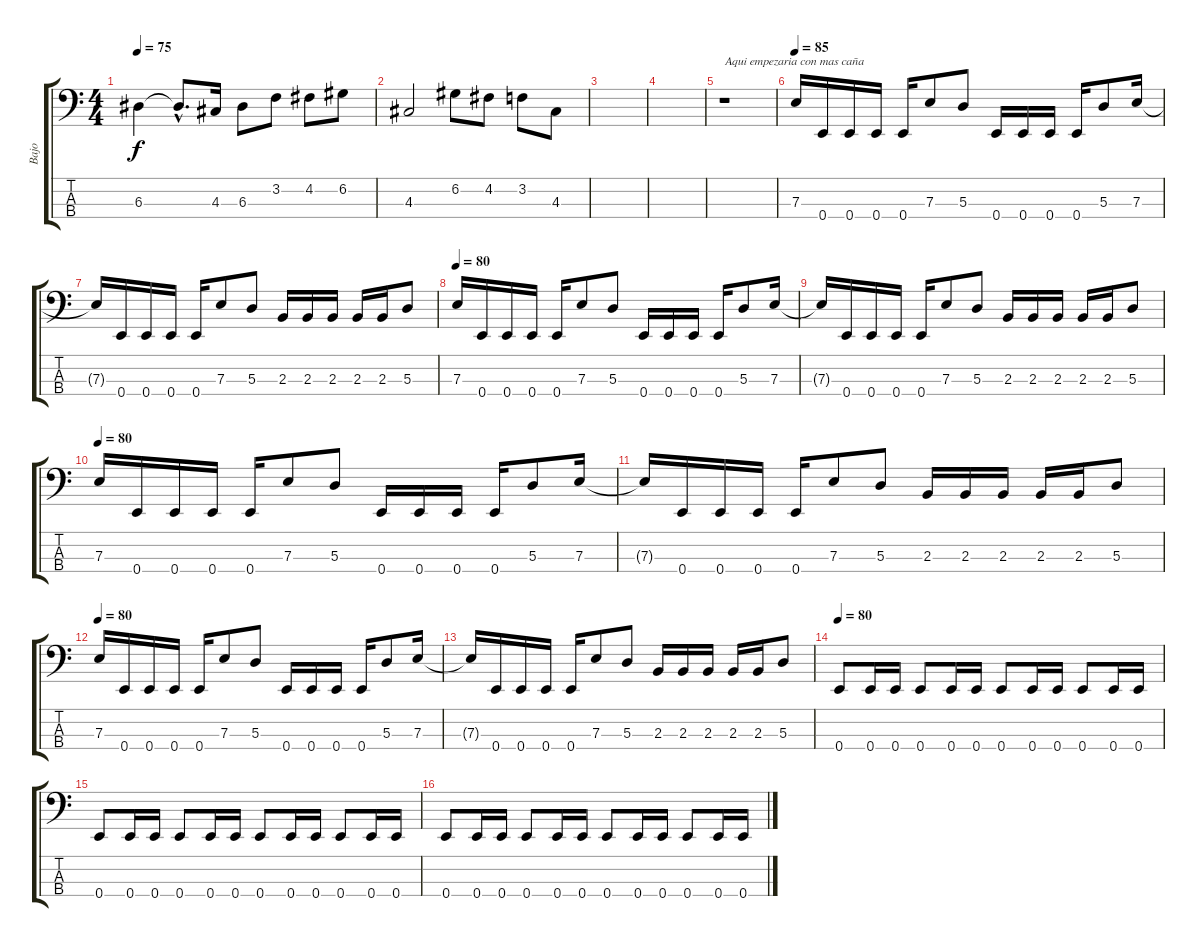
\track ("Bajo" "Bajo") {instrument electricbassfinger}
\staff {score tabs}
\tuning (G2 D2 A1 E1) {hide}
\ts (4 4)
\tempo 75
\clef f4
\ks c
6.3.4{dy f} 6.3{hac t}.8{d} 4.3.16 6.3.8 3.2.8 4.2.8 6.2.8 |
4.3.2 6.2.8 4.2.8 3.2.8 4.3.8 |
|
|
r.1{txt "Aqui empezaria con mas caña"} |
\tempo 85
7.3.16{volume 14 instrument electricbassfinger} 0.4.16 0.4.16 0.4.16 0.4.16 7.3.8 5.3.8 0.4.16 0.4.16 0.4.16 0.4.16 5.3.8 7.3.16 |
7.3{t}.16 0.4.16 0.4.16 0.4.16 0.4.16 7.3.8 5.3.8 2.3.16 2.3.16 2.3.16 2.3.16 2.3.16 5.3.8 |
\tempo 80
7.3.16 0.4.16 0.4.16 0.4.16 0.4.16 7.3.8 5.3.8 0.4.16 0.4.16 0.4.16 0.4.16 5.3.8 7.3.16 |
7.3{t}.16 0.4.16 0.4.16 0.4.16 0.4.16 7.3.8 5.3.8 2.3.16 2.3.16 2.3.16 2.3.16 2.3.16 5.3.8 |
\tempo 80
7.3.16 0.4.16 0.4.16 0.4.16 0.4.16 7.3.8 5.3.8 0.4.16 0.4.16 0.4.16 0.4.16 5.3.8 7.3.16 |
7.3{t}.16 0.4.16 0.4.16 0.4.16 0.4.16 7.3.8 5.3.8 2.3.16 2.3.16 2.3.16 2.3.16 2.3.16 5.3.8 |
\tempo 80
7.3.16 0.4.16 0.4.16 0.4.16 0.4.16 7.3.8 5.3.8 0.4.16 0.4.16 0.4.16 0.4.16 5.3.8 7.3.16 |
7.3{t}.16 0.4.16 0.4.16 0.4.16 0.4.16 7.3.8 5.3.8 2.3.16 2.3.16 2.3.16 2.3.16 2.3.16 5.3.8 |
\tempo 80
0.4.8 0.4.16 0.4.16 0.4.8 0.4.16 0.4.16 0.4.8 0.4.16 0.4.16 0.4.8 0.4.16 0.4.16 |
0.4.8 0.4.16 0.4.16 0.4.8 0.4.16 0.4.16 0.4.8 0.4.16 0.4.16 0.4.8 0.4.16 0.4.16 |
0.4.8 0.4.16 0.4.16 0.4.8 0.4.16 0.4.16 0.4.8 0.4.16 0.4.16 0.4.8 0.4.16 0.4.16
